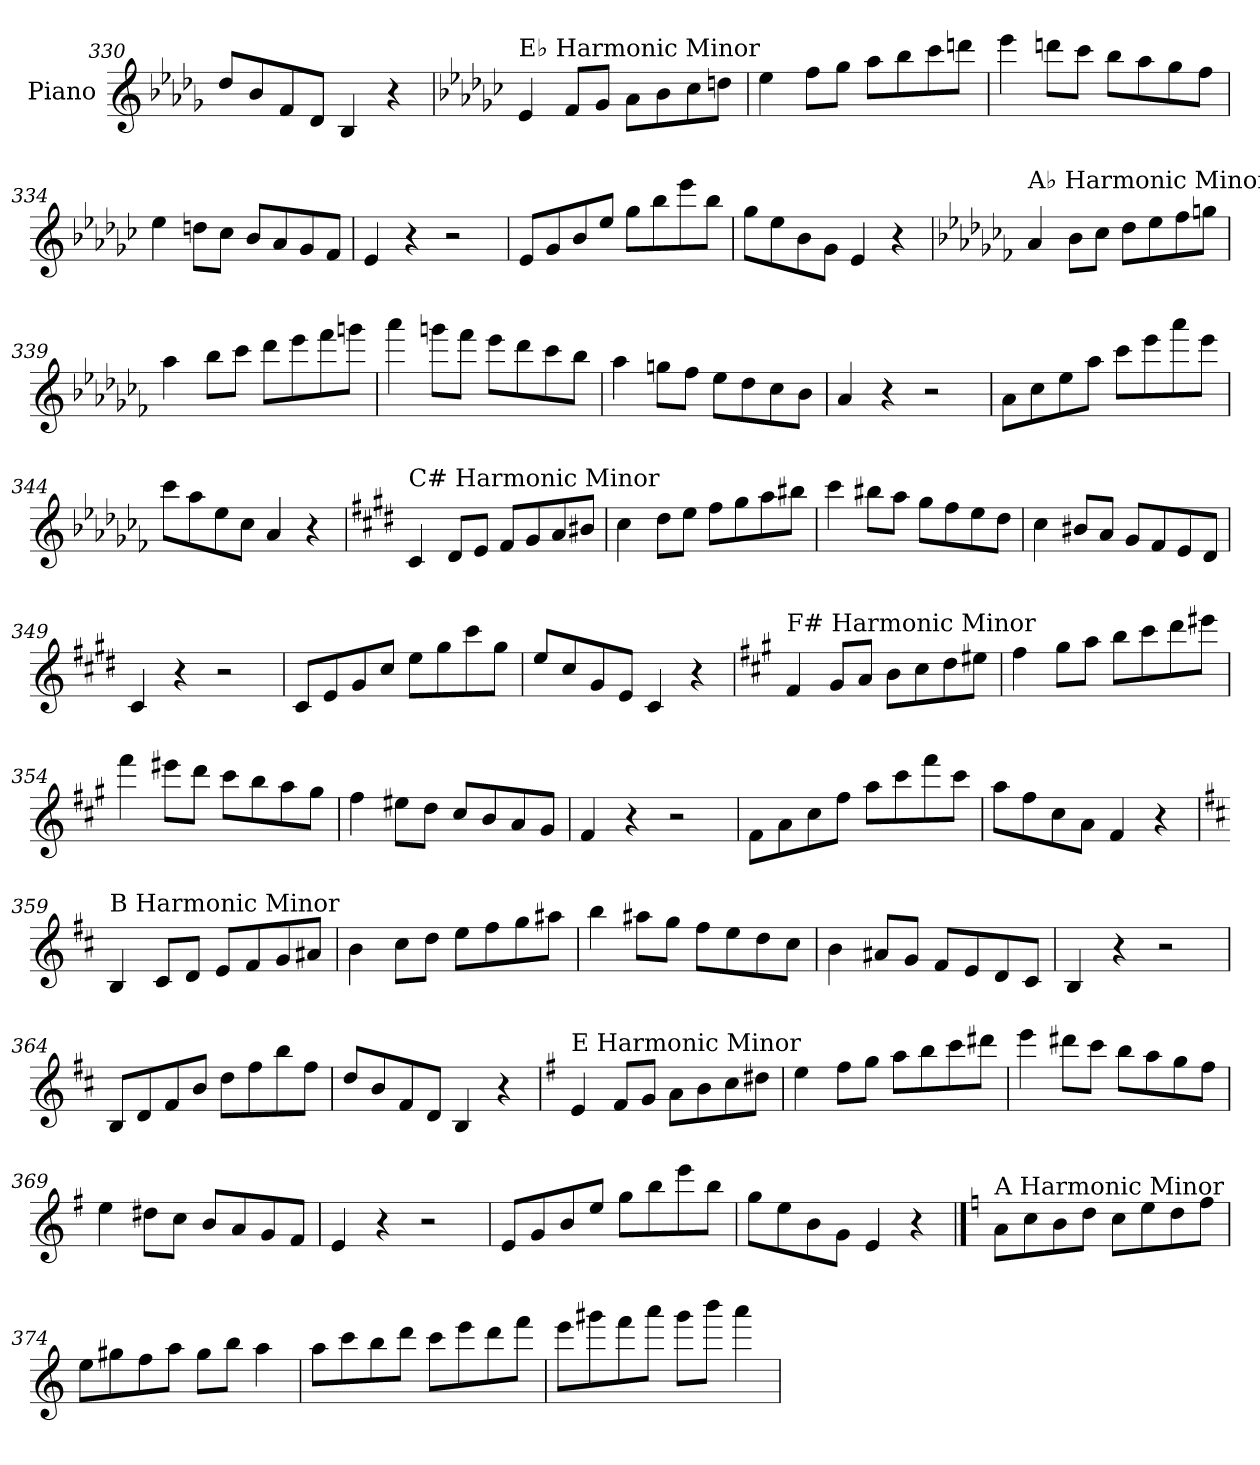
**kern
*part1
*staff1
*I"Piano
*I'Pno.
*clefG2
*k[b-e-a-d-g-]
=330
8dd-/L
8b-/
8f/
8d-/J
4B-/
4r
!!LO:LB:g=z
=331
*k[b-e-a-d-g-c-]
!LO:TX:a:t=E♭ Harmonic Minor
4e-/
8f/L
8g-/J
8a-\L
8b-\
8cc-\
8ddn\J
=332
4ee-\
8ff\L
8gg-\J
8aa-\L
8bb-\
8ccc-\
8dddn\J
=333
4eee-\
8dddn\L
8ccc-\J
8bb-\L
8aa-\
8gg-\
8ff\J
=334
4ee-\
8ddn\L
8cc-\J
8b-/L
8a-/
8g-/
8f/J
=335
4e-/
4r
2r
=336
8e-/L
8g-/
8b-/
8ee-/J
8gg-\L
8bb-\
8eee-\
8bb-\J
=337
8gg-\L
8ee-\
8b-\
8g-\J
4e-/
4r
!!LO:LB:g=z
=338
*k[b-e-a-d-g-c-f-]
!LO:TX:a:t=A♭ Harmonic Minor
4a-/
8b-\L
8cc-\J
8dd-\L
8ee-\
8ff-\
8ggn\J
=339
4aa-\
8bb-\L
8ccc-\J
8ddd-\L
8eee-\
8fff-\
8gggn\J
=340
4aaa-\
8gggn\L
8fff-\J
8eee-\L
8ddd-\
8ccc-\
8bb-\J
=341
4aa-\
8ggn\L
8ff-\J
8ee-\L
8dd-\
8cc-\
8b-\J
=342
4a-/
4r
2r
=343
8a-\L
8cc-\
8ee-\
8aa-\J
8ccc-\L
8eee-\
8aaa-\
8eee-\J
=344
8ccc-\L
8aa-\
8ee-\
8cc-\J
4a-/
4r
!!LO:LB:g=z
=345
*k[f#c#g#d#]
!LO:TX:a:t=C# Harmonic Minor
4c#/
8d#/L
8e/J
8f#/L
8g#/
8a/
8b#X/J
=346
4cc#\
8dd#\L
8ee\J
8ff#\L
8gg#\
8aa\
8bb#X\J
=347
4ccc#\
8bb#X\L
8aa\J
8gg#\L
8ff#\
8ee\
8dd#\J
=348
4cc#\
8b#X/L
8a/J
8g#/L
8f#/
8e/
8d#/J
=349
4c#/
4r
2r
=350
8c#/L
8e/
8g#/
8cc#/J
8ee\L
8gg#\
8ccc#\
8gg#\J
=351
8ee/L
8cc#/
8g#/
8e/J
4c#/
4r
!!LO:LB:g=z
=352
*k[f#c#g#]
!LO:TX:a:t=F# Harmonic Minor
4f#/
8g#/L
8a/J
8b\L
8cc#\
8dd\
8ee#X\J
=353
4ff#\
8gg#\L
8aa\J
8bb\L
8ccc#\
8ddd\
8eee#X\J
=354
4fff#\
8eee#X\L
8ddd\J
8ccc#\L
8bb\
8aa\
8gg#\J
=355
4ff#\
8ee#X\L
8dd\J
8cc#/L
8b/
8a/
8g#/J
=356
4f#/
4r
2r
=357
8f#\L
8a\
8cc#\
8ff#\J
8aa\L
8ccc#\
8fff#\
8ccc#\J
=358
8aa\L
8ff#\
8cc#\
8a\J
4f#/
4r
!!LO:LB:g=z
=359
*k[f#c#]
!LO:TX:a:t=B Harmonic Minor
4B/
8c#/L
8d/J
8e/L
8f#/
8g/
8a#X/J
=360
4b\
8cc#\L
8dd\J
8ee\L
8ff#\
8gg\
8aa#X\J
=361
4bb\
8aa#X\L
8gg\J
8ff#\L
8ee\
8dd\
8cc#\J
=362
4b\
8a#X/L
8g/J
8f#/L
8e/
8d/
8c#/J
=363
4B/
4r
2r
=364
8B/L
8d/
8f#/
8b/J
8dd\L
8ff#\
8bb\
8ff#\J
=365
8dd/L
8b/
8f#/
8d/J
4B/
4r
!!LO:LB:g=z
=366
*k[f#]
!LO:TX:a:t=E Harmonic Minor
4e/
8f#/L
8g/J
8a\L
8b\
8cc\
8dd#X\J
=367
4ee\
8ff#\L
8gg\J
8aa\L
8bb\
8ccc\
8ddd#X\J
=368
4eee\
8ddd#X\L
8ccc\J
8bb\L
8aa\
8gg\
8ff#\J
=369
4ee\
8dd#X\L
8cc\J
8b/L
8a/
8g/
8f#/J
=370
4e/
4r
2r
=371
8e/L
8g/
8b/
8ee/J
8gg\L
8bb\
8eee\
8bb\J
=372
8gg\L
8ee\
8b\
8g\J
4e/
4r
!!LO:PB:g=z
==373
*k[]
!LO:TX:a:t=A Harmonic Minor
8a\L
8cc\
8b\
8dd\J
8cc\L
8ee\
8dd\
8ff\J
=374
8ee\L
8gg#X\
8ff\
8aa\J
8gg#\L
8bb\J
4aa\
=375
8aa\L
8ccc\
8bb\
8ddd\J
8ccc\L
8eee\
8ddd\
8fff\J
=376
8eee\L
8ggg#X\
8fff\
8aaa\J
8ggg#\L
8bbb\J
4aaa\
=
*-
